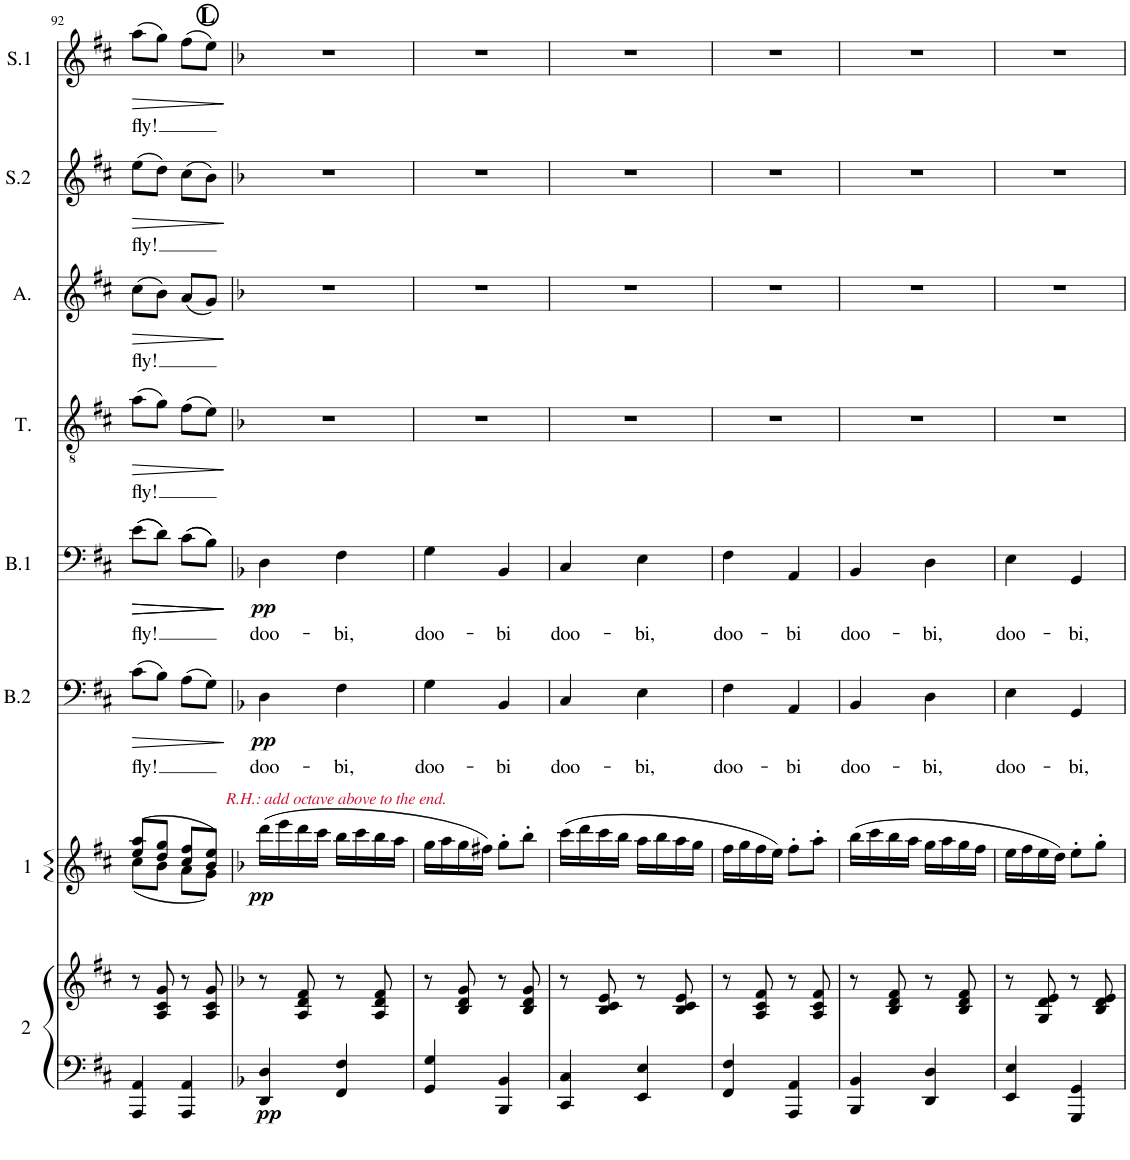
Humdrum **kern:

**kern	**kern	**dynam	**kern	**dynam	**kern	**text	**dynam	**kern	**text	**dynam	**kern	**text	**dynam	**kern	**text	**dynam	**kern	**text	**dynam	**kern	**text	**dynam
*part8	*part8	*part8	*part7	*part7	*part6	*part6	*part6	*part5	*part5	*part5	*part4	*part4	*part4	*part3	*part3	*part3	*part2	*part2	*part2	*part1	*part1	*part1
*staff9	*staff8	*staff8/9	*staff7	*staff7	*staff6	*staff6	*staff6	*staff5	*staff5	*staff5	*staff4	*staff4	*staff4	*staff3	*staff3	*staff3	*staff2	*staff2	*staff2	*staff1	*staff1	*staff1
*I"SECUNDO	*	*	*I"PRIMO	*	*I"Bas 2	*	*	*I"Bas 1	*	*	*I"Tenor	*	*	*I"Alt	*	*	*I"Sopraan 2	*	*	*I"Sopraan 1	*	*
*	*	*	*	*	*I'B.2	*	*	*I'B.1	*	*	*I'T.	*	*	*I'A.	*	*	*I'S.2	*	*	*I'S.1	*	*
!!LO:PB:g=z
*clefF4	*clefG2	*	*clefG2	*	*clefF4	*	*	*clefF4	*	*	*clefGv2	*	*	*clefG2	*	*	*clefG2	*	*	*clefG2	*	*
*	*	*	*	*	*	*	*	*	*	*	*	*	*	*	*	*	*	*	*	*Trd1c2	*	*
*k[f#c#]	*k[f#c#]	*	*k[f#c#]	*	*k[f#c#]	*	*	*k[f#c#]	*	*	*k[f#c#]	*	*	*k[f#c#]	*	*	*k[f#c#]	*	*	*k[f#c#]	*	*
*M2/4	*M2/4	*	*M2/4	*	*M2/4	*	*	*M2/4	*	*	*M2/4	*	*	*M2/4	*	*	*M2/4	*	*	*M2/4	*	*
=92	=92	=92	=92	=92	=92	=92	=92	=92	=92	=92	=92	=92	=92	=92	=92	=92	=92	=92	=92	=92	=92	=92
*	*	*	*^	*	*	*	*	*	*	*	*	*	*	*	*	*	*	*	*	*	*	*
!	!	!	!	!	!	!	!LO:LY:b	!LO:HP:b	!	!LO:LY:b	!LO:HP:b	!	!LO:LY:b	!LO:HP:b	!	!LO:LY:b	!LO:HP:b	!	!LO:LY:b	!LO:HP:b	!	!LO:LY:b	!LO:HP:b
4AAA/ 4AA/	8r	.	(8ee/ 8aa/L	(8cc#\L	.	(8c#\L	fly!	>	((8e\L	fly!	>	(8a\L	fly!	>	(8cc#\L	fly!	>	(8ee\L	fly!	>	(8aa\L	fly!	>
!	!	!	!	!	!	!	!	!	!	!	!LO:HP:b	!	!	!	!	!	!	!	!	!	!	!	!
.	8A/ 8c#/ 8g/	.	8dd/ 8gg/J	8b\J	.	8B\J)	.	.	8d\J))	.	>	8g\J)	.	.	8b\J)	.	.	8dd\J)	.	.	8gg\J)	.	.
4AAA/ 4AA/	8r	.	8cc#/ 8ff#/L	8a\L	.	(8A\L	.	.	((8c#\L	.	.	(8f#\L	.	.	(8a/L	.	.	(8cc#\L	.	.	(8ff#\L	.	.
.	8A/ 8c#/ 8g/	.	8b/ 8ee/J)	8g\J)	.	8G\J)	.	.	8B\J))	.	.	8e\J)	.	.	8g/J)	.	.	8b\J)	.	.	8ee\J)	.	.
*	*	*	*v	*v	*	*	*	*	*	*	*	*	*	*	*	*	*	*	*	*	*	*	*
.	.	.	.	.	.	.	]	.	.	] ]	.	.	]	.	.	]	.	.	]	.	.	]
!!LO:REH:place=s1:a:B:cj:enc=circle:fs=14:t=L
=93	=93	=93	=93	=93	=93	=93	=93	=93	=93	=93	=93	=93	=93	=93	=93	=93	=93	=93	=93	=93	=93	=93
*k[b-]	*k[b-]	*	*k[b-]	*	*k[b-]	*	*	*k[b-]	*	*	*k[b-]	*	*	*k[b-]	*	*	*k[b-]	*	*	*k[b-]	*	*
!	!	!	!LO:TX:a:i:color=#CD1439:t=R.H.&colon; add octave above to the end.	!	!	!	!	!	!	!	!	!	!	!	!	!	!	!	!	!	!	!
!	!	!LO:DY:b=2	!	!LO:DY:b	!	!LO:LY:b	!LO:DY:b	!	!LO:LY:b	!LO:DY:b	!	!	!	!	!	!	!	!	!	!	!	!
4DD/ 4D/	8r	pp	(16ddd\LL	pp	4D\	doo-	pp	4D\	doo-	pp	2r	.	.	2r	.	.	2r	.	.	2r	.	.
.	.	.	16eee\	.	.	.	.	.	.	.	.	.	.	.	.	.	.	.	.	.	.	.
.	8A/ 8d/ 8f/	.	16ddd\	.	.	.	.	.	.	.	.	.	.	.	.	.	.	.	.	.	.	.
.	.	.	16ccc\JJ	.	.	.	.	.	.	.	.	.	.	.	.	.	.	.	.	.	.	.
!	!	!	!	!	!	!LO:LY:b	!	!	!LO:LY:b	!	!	!	!	!	!	!	!	!	!	!	!	!
4FF/ 4F/	8r	.	16bb-\LL	.	4F\	-bi,	.	4F\	-bi,	.	.	.	.	.	.	.	.	.	.	.	.	.
.	.	.	16ccc\	.	.	.	.	.	.	.	.	.	.	.	.	.	.	.	.	.	.	.
.	8A/ 8d/ 8f/	.	16bb-\	.	.	.	.	.	.	.	.	.	.	.	.	.	.	.	.	.	.	.
.	.	.	16aa\JJ	.	.	.	.	.	.	.	.	.	.	.	.	.	.	.	.	.	.	.
=94	=94	=94	=94	=94	=94	=94	=94	=94	=94	=94	=94	=94	=94	=94	=94	=94	=94	=94	=94	=94	=94	=94
!	!	!	!	!	!	!LO:LY:b	!	!	!LO:LY:b	!	!	!	!	!	!	!	!	!	!	!	!	!
4GG/ 4G/	8r	.	16gg\LL	.	4G\	doo-	.	4G\	doo-	.	2r	.	.	2r	.	.	2r	.	.	2r	.	.
.	.	.	16aa\	.	.	.	.	.	.	.	.	.	.	.	.	.	.	.	.	.	.	.
.	8B-/ 8d/ 8g/	.	16gg\	.	.	.	.	.	.	.	.	.	.	.	.	.	.	.	.	.	.	.
.	.	.	16ff#X\JJ)	.	.	.	.	.	.	.	.	.	.	.	.	.	.	.	.	.	.	.
!	!	!	!	!	!	!LO:LY:b	!	!	!LO:LY:b	!	!	!	!	!	!	!	!	!	!	!	!	!
4BBB-/ 4BB-/	8r	.	8gg'\L	.	4BB-/	-bi	.	4BB-/	-bi	.	.	.	.	.	.	.	.	.	.	.	.	.
.	8B-/ 8d/ 8g/	.	8bb-'\J	.	.	.	.	.	.	.	.	.	.	.	.	.	.	.	.	.	.	.
=95	=95	=95	=95	=95	=95	=95	=95	=95	=95	=95	=95	=95	=95	=95	=95	=95	=95	=95	=95	=95	=95	=95
!	!	!	!	!	!	!LO:LY:b	!	!	!LO:LY:b	!	!	!	!	!	!	!	!	!	!	!	!	!
4CC/ 4C/	8r	.	(16ccc\LL	.	4C/	doo-	.	4C/	doo-	.	2r	.	.	2r	.	.	2r	.	.	2r	.	.
.	.	.	16ddd\	.	.	.	.	.	.	.	.	.	.	.	.	.	.	.	.	.	.	.
.	8B-/ 8c/ 8e/	.	16ccc\	.	.	.	.	.	.	.	.	.	.	.	.	.	.	.	.	.	.	.
.	.	.	16bb-\JJ	.	.	.	.	.	.	.	.	.	.	.	.	.	.	.	.	.	.	.
!	!	!	!	!	!	!LO:LY:b	!	!	!LO:LY:b	!	!	!	!	!	!	!	!	!	!	!	!	!
4EE/ 4E/	8r	.	16aa\LL	.	4E\	-bi,	.	4E\	-bi,	.	.	.	.	.	.	.	.	.	.	.	.	.
.	.	.	16bb-\	.	.	.	.	.	.	.	.	.	.	.	.	.	.	.	.	.	.	.
.	8B-/ 8c/ 8e/	.	16aa\	.	.	.	.	.	.	.	.	.	.	.	.	.	.	.	.	.	.	.
.	.	.	16gg\JJ	.	.	.	.	.	.	.	.	.	.	.	.	.	.	.	.	.	.	.
=96	=96	=96	=96	=96	=96	=96	=96	=96	=96	=96	=96	=96	=96	=96	=96	=96	=96	=96	=96	=96	=96	=96
!	!	!	!	!	!	!LO:LY:b	!	!	!LO:LY:b	!	!	!	!	!	!	!	!	!	!	!	!	!
4FF/ 4F/	8r	.	16ff\LL	.	4F\	doo-	.	4F\	doo-	.	2r	.	.	2r	.	.	2r	.	.	2r	.	.
.	.	.	16gg\	.	.	.	.	.	.	.	.	.	.	.	.	.	.	.	.	.	.	.
.	8A/ 8c/ 8f/	.	16ff\	.	.	.	.	.	.	.	.	.	.	.	.	.	.	.	.	.	.	.
.	.	.	16ee\JJ)	.	.	.	.	.	.	.	.	.	.	.	.	.	.	.	.	.	.	.
!	!	!	!	!	!	!LO:LY:b	!	!	!LO:LY:b	!	!	!	!	!	!	!	!	!	!	!	!	!
4AAA/ 4AA/	8r	.	8ff'\L	.	4AA/	-bi	.	4AA/	-bi	.	.	.	.	.	.	.	.	.	.	.	.	.
.	8A/ 8c/ 8f/	.	8aa'\J	.	.	.	.	.	.	.	.	.	.	.	.	.	.	.	.	.	.	.
=97	=97	=97	=97	=97	=97	=97	=97	=97	=97	=97	=97	=97	=97	=97	=97	=97	=97	=97	=97	=97	=97	=97
!	!	!	!	!	!	!LO:LY:b	!	!	!LO:LY:b	!	!	!	!	!	!	!	!	!	!	!	!	!
4BBB-/ 4BB-/	8r	.	(16bb-\LL	.	4BB-/	doo-	.	4BB-/	doo-	.	2r	.	.	2r	.	.	2r	.	.	2r	.	.
.	.	.	16ccc\	.	.	.	.	.	.	.	.	.	.	.	.	.	.	.	.	.	.	.
.	8B-/ 8d/ 8f/	.	16bb-\	.	.	.	.	.	.	.	.	.	.	.	.	.	.	.	.	.	.	.
.	.	.	16aa\JJ	.	.	.	.	.	.	.	.	.	.	.	.	.	.	.	.	.	.	.
!	!	!	!	!	!	!LO:LY:b	!	!	!LO:LY:b	!	!	!	!	!	!	!	!	!	!	!	!	!
4DD/ 4D/	8r	.	16gg\LL	.	4D\	-bi,	.	4D\	-bi,	.	.	.	.	.	.	.	.	.	.	.	.	.
.	.	.	16aa\	.	.	.	.	.	.	.	.	.	.	.	.	.	.	.	.	.	.	.
.	8B-/ 8d/ 8f/	.	16gg\	.	.	.	.	.	.	.	.	.	.	.	.	.	.	.	.	.	.	.
.	.	.	16ff\JJ	.	.	.	.	.	.	.	.	.	.	.	.	.	.	.	.	.	.	.
=98	=98	=98	=98	=98	=98	=98	=98	=98	=98	=98	=98	=98	=98	=98	=98	=98	=98	=98	=98	=98	=98	=98
!	!	!	!	!	!	!LO:LY:b	!	!	!LO:LY:b	!	!	!	!	!	!	!	!	!	!	!	!	!
4EE/ 4E/	8r	.	16ee\LL	.	4E\	doo-	.	4E\	doo-	.	2r	.	.	2r	.	.	2r	.	.	2r	.	.
.	.	.	16ff\	.	.	.	.	.	.	.	.	.	.	.	.	.	.	.	.	.	.	.
.	8G/ 8d/ 8e/	.	16ee\	.	.	.	.	.	.	.	.	.	.	.	.	.	.	.	.	.	.	.
.	.	.	16dd\JJ)	.	.	.	.	.	.	.	.	.	.	.	.	.	.	.	.	.	.	.
!	!	!	!	!	!	!LO:LY:b	!	!	!LO:LY:b	!	!	!	!	!	!	!	!	!	!	!	!	!
4GGG/ 4GG/	8r	.	8ee'\L	.	4GG/	-bi,	.	4GG/	-bi,	.	.	.	.	.	.	.	.	.	.	.	.	.
.	8B-/ 8d/ 8e/	.	8gg'\J	.	.	.	.	.	.	.	.	.	.	.	.	.	.	.	.	.	.	.
=	=	=	=	=	=	=	=	=	=	=	=	=	=	=	=	=	=	=	=	=	=	=
*-	*-	*-	*-	*-	*-	*-	*-	*-	*-	*-	*-	*-	*-	*-	*-	*-	*-	*-	*-	*-	*-	*-
